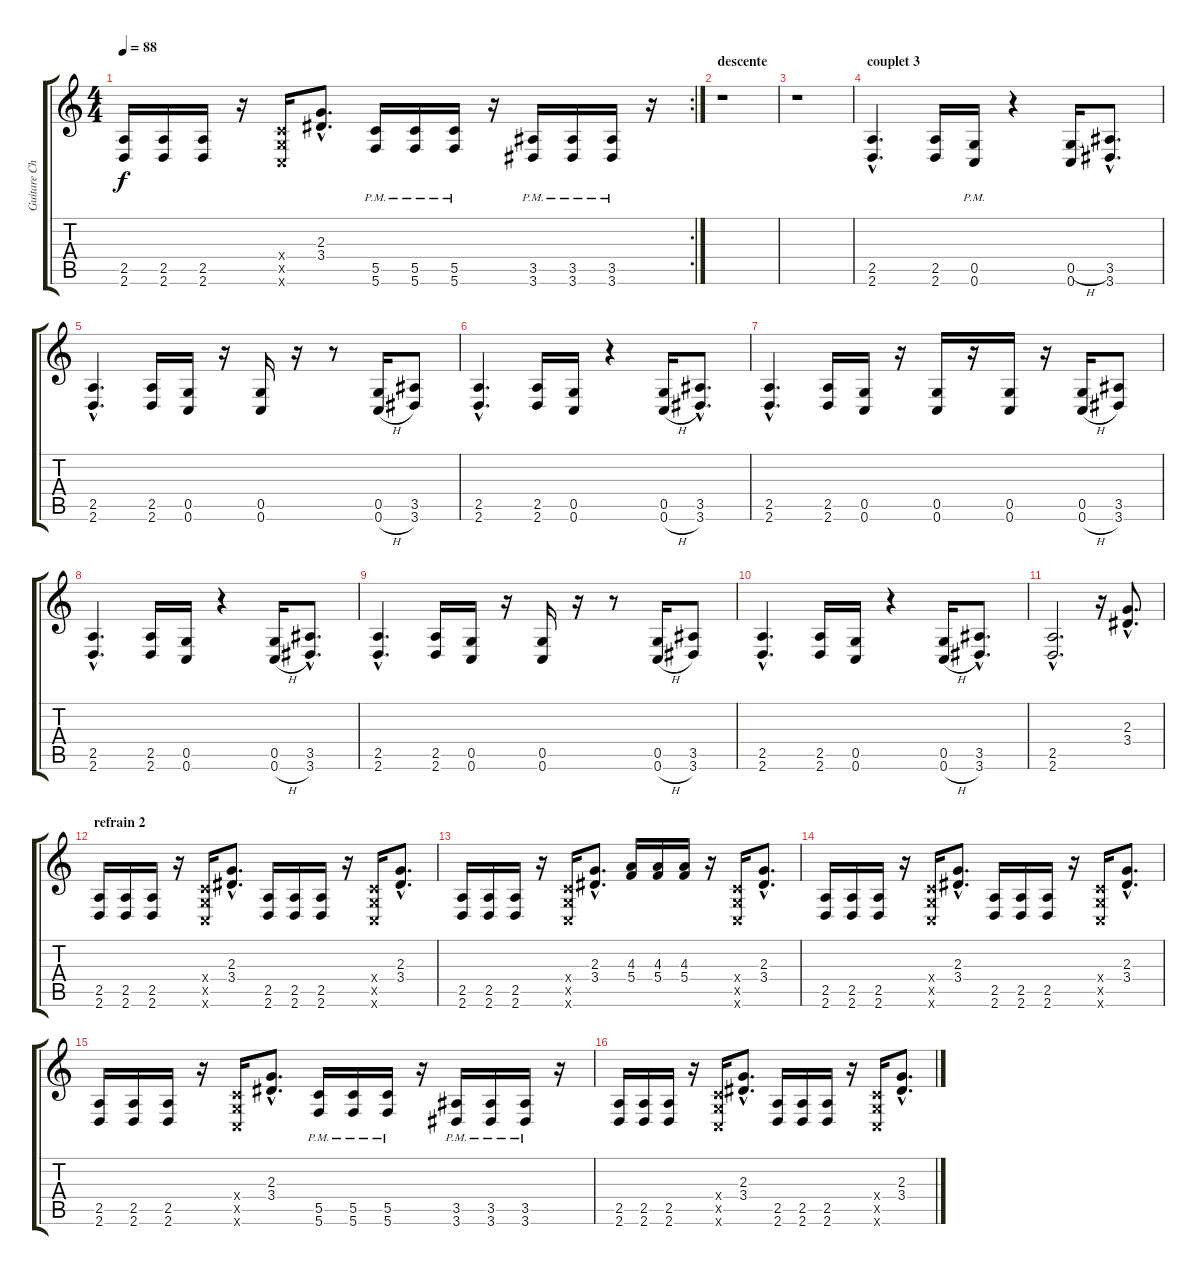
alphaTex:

\track ("Guitare Cha" "Guitare Ch") {instrument acousticguitarnylon}
\staff {score tabs}
\tuning (D4 A3 F3 C3 G2 C2) {hide}
\rc 2
\ts (4 4)
\tempo 88
\clef g2
\ks c
(2.5 2.6).16{dy f} (2.5 2.6).16 (2.5 2.6).16 r.16 (0.4{x} 0.5{x} 0.6{x}).16 (2.3{hac} 3.4{hac}).8{d} (5.5 5.6{pm}).16 (5.5 5.6{pm}).16 (5.5 5.6{pm}).16 r.16 (3.5 3.6{pm}).16 (3.5 3.6{pm}).16 (3.5 3.6{pm}).16 r.16 |
\section ("" "descente")
r.1 |
r.1 |
\section ("" "couplet 3")
(2.5{hac} 2.6{hac}).4{d} (2.5 2.6).16 (0.5 0.6{pm}).16 r.4 (0.5{h} 0.6).16 (3.5{hac} 3.6{hac}).8{d} |
(2.5{hac} 2.6{hac}).4{d} (2.5 2.6).16 (0.5 0.6).16 r.16 (0.5 0.6).16 r.16 r.8 (0.5 0.6{h}).16 (3.5 3.6).8 |
(2.5{hac} 2.6{hac}).4{d} (2.5 2.6).16 (0.5 0.6).16 r.4 (0.5 0.6{h}).16 (3.5{hac} 3.6{hac}).8{d} |
(2.5{hac} 2.6{hac}).4{d} (2.5 2.6).16 (0.5 0.6).16 r.16 (0.5 0.6).16 r.16 (0.5 0.6).16 r.16 (0.5 0.6{h}).16 (3.5 3.6).8 |
(2.5{hac} 2.6{hac}).4{d} (2.5 2.6).16 (0.5 0.6).16 r.4 (0.5 0.6{h}).16 (3.5{hac} 3.6{hac}).8{d} |
(2.5{hac} 2.6{hac}).4{d} (2.5 2.6).16 (0.5 0.6).16 r.16 (0.5 0.6).16 r.16 r.8 (0.5 0.6{h}).16 (3.5 3.6).8 |
(2.5{hac} 2.6{hac}).4{d} (2.5 2.6).16 (0.5 0.6).16 r.4 (0.5 0.6{h}).16 (3.5{hac} 3.6{hac}).8{d} |
(2.5{hac} 2.6{hac}).2{d} r.16 (2.3{hac} 3.4{hac}).8{d} |
\section ("" "refrain 2")
(2.5 2.6).16{instrument distortionguitar} (2.5 2.6).16 (2.5 2.6).16 r.16 (0.4{x} 0.5{x} 0.6{x}).16 (2.3{hac} 3.4{hac}).8{d} (2.5 2.6).16 (2.5 2.6).16 (2.5 2.6).16 r.16 (0.4{x} 0.5{x} 0.6{x}).16 (2.3{hac} 3.4{hac}).8{d} |
(2.5 2.6).16 (2.5 2.6).16 (2.5 2.6).16 r.16 (0.4{x} 0.5{x} 0.6{x}).16 (2.3{hac} 3.4{hac}).8{d} (4.3 5.4).16 (4.3 5.4).16 (4.3 5.4).16 r.16 (0.4{x} 0.5{x} 0.6{x}).16 (2.3{hac} 3.4{hac}).8{d} |
(2.5 2.6).16 (2.5 2.6).16 (2.5 2.6).16 r.16 (0.4{x} 0.5{x} 0.6{x}).16 (2.3{hac} 3.4{hac}).8{d} (2.5 2.6).16 (2.5 2.6).16 (2.5 2.6).16 r.16 (0.4{x} 0.5{x} 0.6{x}).16 (2.3{hac} 3.4{hac}).8{d} |
(2.5 2.6).16 (2.5 2.6).16 (2.5 2.6).16 r.16 (0.4{x} 0.5{x} 0.6{x}).16 (2.3{hac} 3.4{hac}).8{d} (5.5 5.6{pm}).16 (5.5 5.6{pm}).16 (5.5 5.6{pm}).16 r.16 (3.5 3.6{pm}).16 (3.5 3.6{pm}).16 (3.5 3.6{pm}).16 r.16 |
(2.5 2.6).16{instrument distortionguitar} (2.5 2.6).16 (2.5 2.6).16 r.16 (0.4{x} 0.5{x} 0.6{x}).16 (2.3{hac} 3.4{hac}).8{d} (2.5 2.6).16 (2.5 2.6).16 (2.5 2.6).16 r.16 (0.4{x} 0.5{x} 0.6{x}).16 (2.3{hac} 3.4{hac}).8{d}
